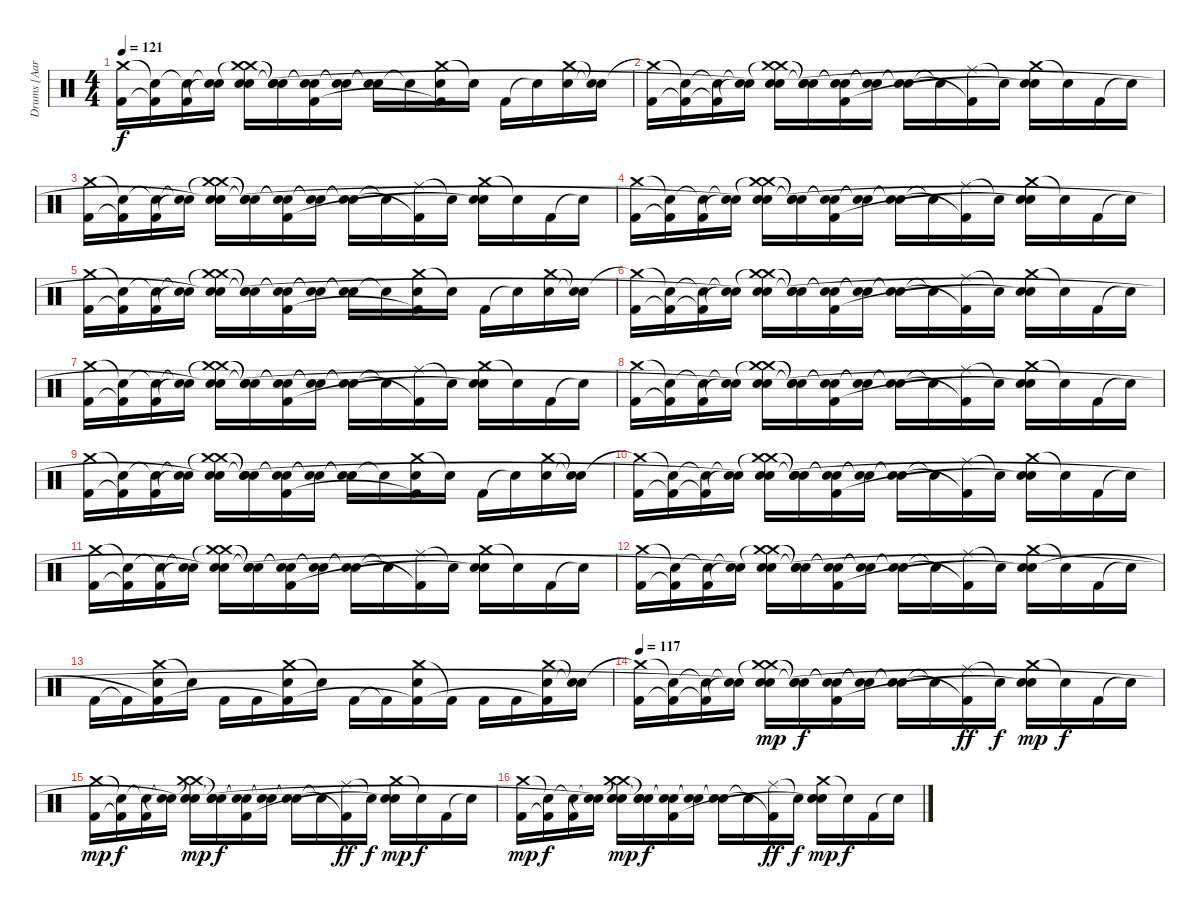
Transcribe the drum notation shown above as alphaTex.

\track ("Drums [Aaron Harris]" "Drums [Aar") {instrument percussion}
\staff {score}
\articulation defaults
\ts (4 4)
\tempo 121
\clef neutral
\ks c
("Crash medium (hit)" "Kick (hit) 2").16{dy f} ("Snare (hit)"{t} "Kick (hit) 2"{t}).16 ("Snare (hit)"{t} "Kick (hit) 2").16 ("Snare (hit)"{t} "Snare (hit)"{t}).16 ("Crash medium (hit)"{t} "Crash medium (hit)" "Electric Snare (hit)" "Snare (hit)"{t}).16 ("Snare (hit)"{t} "Snare (hit)"{t} "Snare (hit)"{t}).16 ("Snare (hit)"{t} "Snare (hit)"{t} "Kick (hit) 2").16 ("Snare (hit)"{t} "Snare (hit)"{t}).16 ("Snare (hit)"{t} "Snare (hit)"{t}).16 "Snare (hit)"{t}.16 ("Crash medium (hit)" "Electric Snare (hit)" "Kick (hit) 2"{t}).16 "Snare (hit)"{t}.16 "Kick (hit) 2".16 "Snare (hit)"{t}.16 ("Crash medium (hit)" "Electric Snare (hit)").16 ("Snare (hit)"{t} "Snare (hit)"{t}).16 |
("Crash medium (hit)"{t} "Kick (hit) 2").16 ("Snare (hit)"{t} "Kick (hit) 2"{t}).16 ("Snare (hit)"{t} "Kick (hit) 2"{t}).16 ("Snare (hit)"{t} "Snare (hit)"{t}).16 ("Crash medium (hit)"{t} "Crash medium (hit)" "Electric Snare (hit)" "Snare (hit)"{t}).16 ("Snare (hit)"{t} "Snare (hit)"{t} "Snare (hit)"{t}).16 ("Snare (hit)"{t} "Snare (hit)"{t} "Kick (hit) 2").16 ("Snare (hit)"{t} "Snare (hit)"{t}).16 ("Snare (hit)"{t} "Snare (hit)"{t}).16 "Snare (hit)"{t}.16 ("Ride (middle)" "Kick (hit) 2"{t}).16 "Snare (hit)"{t}.16 ("Crash medium (hit)" "Electric Snare (hit)" "Snare (hit)"{t}).16 "Snare (hit)"{t}.16 "Kick (hit) 2".16 "Snare (hit)"{t}.16 |
("Crash medium (hit)" "Kick (hit) 2").16 ("Snare (hit)"{t} "Kick (hit) 2"{t}).16 ("Snare (hit)"{t} "Kick (hit) 2").16 ("Snare (hit)"{t} "Snare (hit)"{t}).16 ("Crash medium (hit)"{t} "Crash medium (hit)" "Electric Snare (hit)" "Snare (hit)"{t}).16 ("Snare (hit)"{t} "Snare (hit)"{t} "Snare (hit)"{t}).16 ("Snare (hit)"{t} "Snare (hit)"{t} "Kick (hit) 2").16 ("Snare (hit)"{t} "Snare (hit)"{t}).16 ("Snare (hit)"{t} "Snare (hit)"{t}).16 "Snare (hit)"{t}.16 ("Ride (middle)" "Kick (hit) 2"{t}).16 "Snare (hit)"{t}.16 ("Crash medium (hit)" "Electric Snare (hit)" "Snare (hit)"{t}).16 "Snare (hit)"{t}.16 "Kick (hit) 2".16 "Snare (hit)"{t}.16 |
("Crash medium (hit)" "Kick (hit) 2").16 ("Snare (hit)"{t} "Kick (hit) 2"{t}).16 ("Snare (hit)"{t} "Kick (hit) 2").16 ("Snare (hit)"{t} "Snare (hit)"{t}).16 ("Crash medium (hit)"{t} "Crash medium (hit)" "Electric Snare (hit)" "Snare (hit)"{t}).16 ("Snare (hit)"{t} "Snare (hit)"{t} "Snare (hit)"{t}).16 ("Snare (hit)"{t} "Snare (hit)"{t} "Kick (hit) 2").16 ("Snare (hit)"{t} "Snare (hit)"{t}).16 ("Snare (hit)"{t} "Snare (hit)"{t}).16 "Snare (hit)"{t}.16 ("Ride (middle)" "Kick (hit) 2"{t}).16 "Snare (hit)"{t}.16 ("Crash medium (hit)" "Electric Snare (hit)" "Snare (hit)"{t}).16 "Snare (hit)"{t}.16 "Kick (hit) 2".16 "Snare (hit)"{t}.16 |
("Crash medium (hit)" "Kick (hit) 2").16 ("Snare (hit)"{t} "Kick (hit) 2"{t}).16 ("Snare (hit)"{t} "Kick (hit) 2").16 ("Snare (hit)"{t} "Snare (hit)"{t}).16 ("Crash medium (hit)"{t} "Crash medium (hit)" "Electric Snare (hit)" "Snare (hit)"{t}).16 ("Snare (hit)"{t} "Snare (hit)"{t} "Snare (hit)"{t}).16 ("Snare (hit)"{t} "Snare (hit)"{t} "Kick (hit) 2").16 ("Snare (hit)"{t} "Snare (hit)"{t}).16 ("Snare (hit)"{t} "Snare (hit)"{t}).16 "Snare (hit)"{t}.16 ("Crash medium (hit)" "Electric Snare (hit)" "Kick (hit) 2"{t}).16 "Snare (hit)"{t}.16 "Kick (hit) 2".16 "Snare (hit)"{t}.16 ("Crash medium (hit)" "Electric Snare (hit)").16 ("Snare (hit)"{t} "Snare (hit)"{t}).16 |
("Crash medium (hit)"{t} "Kick (hit) 2").16 ("Snare (hit)"{t} "Kick (hit) 2"{t}).16 ("Snare (hit)"{t} "Kick (hit) 2"{t}).16 ("Snare (hit)"{t} "Snare (hit)"{t}).16 ("Crash medium (hit)"{t} "Crash medium (hit)" "Electric Snare (hit)" "Snare (hit)"{t}).16 ("Snare (hit)"{t} "Snare (hit)"{t} "Snare (hit)"{t}).16 ("Snare (hit)"{t} "Snare (hit)"{t} "Kick (hit) 2").16 ("Snare (hit)"{t} "Snare (hit)"{t}).16 ("Snare (hit)"{t} "Snare (hit)"{t}).16 "Snare (hit)"{t}.16 ("Ride (middle)" "Kick (hit) 2"{t}).16 "Snare (hit)"{t}.16 ("Crash medium (hit)" "Electric Snare (hit)" "Snare (hit)"{t}).16 "Snare (hit)"{t}.16 "Kick (hit) 2".16 "Snare (hit)"{t}.16 |
("Crash medium (hit)" "Kick (hit) 2").16 ("Snare (hit)"{t} "Kick (hit) 2"{t}).16 ("Snare (hit)"{t} "Kick (hit) 2").16 ("Snare (hit)"{t} "Snare (hit)"{t}).16 ("Crash medium (hit)"{t} "Crash medium (hit)" "Electric Snare (hit)" "Snare (hit)"{t}).16 ("Snare (hit)"{t} "Snare (hit)"{t} "Snare (hit)"{t}).16 ("Snare (hit)"{t} "Snare (hit)"{t} "Kick (hit) 2").16 ("Snare (hit)"{t} "Snare (hit)"{t}).16 ("Snare (hit)"{t} "Snare (hit)"{t}).16 "Snare (hit)"{t}.16 ("Ride (middle)" "Kick (hit) 2"{t}).16 "Snare (hit)"{t}.16 ("Crash medium (hit)" "Electric Snare (hit)" "Snare (hit)"{t}).16 "Snare (hit)"{t}.16 "Kick (hit) 2".16 "Snare (hit)"{t}.16 |
("Crash medium (hit)" "Kick (hit) 2").16 ("Snare (hit)"{t} "Kick (hit) 2"{t}).16 ("Snare (hit)"{t} "Kick (hit) 2").16 ("Snare (hit)"{t} "Snare (hit)"{t}).16 ("Crash medium (hit)"{t} "Crash medium (hit)" "Electric Snare (hit)" "Snare (hit)"{t}).16 ("Snare (hit)"{t} "Snare (hit)"{t} "Snare (hit)"{t}).16 ("Snare (hit)"{t} "Snare (hit)"{t} "Kick (hit) 2").16 ("Snare (hit)"{t} "Snare (hit)"{t}).16 ("Snare (hit)"{t} "Snare (hit)"{t}).16 "Snare (hit)"{t}.16 ("Ride (middle)" "Kick (hit) 2"{t}).16 "Snare (hit)"{t}.16 ("Crash medium (hit)" "Electric Snare (hit)" "Snare (hit)"{t}).16 "Snare (hit)"{t}.16 "Kick (hit) 2".16 "Snare (hit)"{t}.16 |
("Crash medium (hit)" "Kick (hit) 2").16 ("Snare (hit)"{t} "Kick (hit) 2"{t}).16 ("Snare (hit)"{t} "Kick (hit) 2").16 ("Snare (hit)"{t} "Snare (hit)"{t}).16 ("Crash medium (hit)"{t} "Crash medium (hit)" "Electric Snare (hit)" "Snare (hit)"{t}).16 ("Snare (hit)"{t} "Snare (hit)"{t} "Snare (hit)"{t}).16 ("Snare (hit)"{t} "Snare (hit)"{t} "Kick (hit) 2").16 ("Snare (hit)"{t} "Snare (hit)"{t}).16 ("Snare (hit)"{t} "Snare (hit)"{t}).16 "Snare (hit)"{t}.16 ("Crash medium (hit)" "Electric Snare (hit)" "Kick (hit) 2"{t}).16 "Snare (hit)"{t}.16 "Kick (hit) 2".16 "Snare (hit)"{t}.16 ("Crash medium (hit)" "Electric Snare (hit)").16 ("Snare (hit)"{t} "Snare (hit)"{t}).16 |
("Crash medium (hit)"{t} "Kick (hit) 2").16 ("Snare (hit)"{t} "Kick (hit) 2"{t}).16 ("Snare (hit)"{t} "Kick (hit) 2"{t}).16 ("Snare (hit)"{t} "Snare (hit)"{t}).16 ("Crash medium (hit)"{t} "Crash medium (hit)" "Electric Snare (hit)" "Snare (hit)"{t}).16 ("Snare (hit)"{t} "Snare (hit)"{t} "Snare (hit)"{t}).16 ("Snare (hit)"{t} "Snare (hit)"{t} "Kick (hit) 2").16 ("Snare (hit)"{t} "Snare (hit)"{t}).16 ("Snare (hit)"{t} "Snare (hit)"{t}).16 "Snare (hit)"{t}.16 ("Ride (middle)" "Kick (hit) 2"{t}).16 "Snare (hit)"{t}.16 ("Crash medium (hit)" "Electric Snare (hit)" "Snare (hit)"{t}).16 "Snare (hit)"{t}.16 "Kick (hit) 2".16 "Snare (hit)"{t}.16 |
("Crash medium (hit)" "Kick (hit) 2").16 ("Snare (hit)"{t} "Kick (hit) 2"{t}).16 ("Snare (hit)"{t} "Kick (hit) 2").16 ("Snare (hit)"{t} "Snare (hit)"{t}).16 ("Crash medium (hit)"{t} "Crash medium (hit)" "Electric Snare (hit)" "Snare (hit)"{t}).16 ("Snare (hit)"{t} "Snare (hit)"{t} "Snare (hit)"{t}).16 ("Snare (hit)"{t} "Snare (hit)"{t} "Kick (hit) 2").16 ("Snare (hit)"{t} "Snare (hit)"{t}).16 ("Snare (hit)"{t} "Snare (hit)"{t}).16 "Snare (hit)"{t}.16 ("Ride (middle)" "Kick (hit) 2"{t}).16 "Snare (hit)"{t}.16 ("Crash medium (hit)" "Electric Snare (hit)" "Snare (hit)"{t}).16 "Snare (hit)"{t}.16 "Kick (hit) 2".16 "Snare (hit)"{t}.16 |
("Crash medium (hit)" "Kick (hit) 2").16 ("Snare (hit)"{t} "Kick (hit) 2"{t}).16 ("Snare (hit)"{t} "Kick (hit) 2").16 ("Snare (hit)"{t} "Snare (hit)"{t}).16 ("Crash medium (hit)"{t} "Crash medium (hit)" "Electric Snare (hit)" "Snare (hit)"{t}).16 ("Snare (hit)"{t} "Snare (hit)"{t} "Snare (hit)"{t}).16 ("Snare (hit)"{t} "Snare (hit)"{t} "Kick (hit) 2").16 ("Snare (hit)"{t} "Snare (hit)"{t}).16 ("Snare (hit)"{t} "Snare (hit)"{t}).16 "Snare (hit)"{t}.16 ("Ride (middle)" "Kick (hit) 2"{t}).16 "Snare (hit)"{t}.16 ("Crash medium (hit)" "Electric Snare (hit)" "Snare (hit)"{t}).16 "Snare (hit)"{t}.16 "Kick (hit) 2".16 "Snare (hit)"{t}.16 |
"Kick (hit) 2".16 "Kick (hit) 2"{t}.16 ("Crash medium (hit)" "Electric Snare (hit)" "Kick (hit) 2"{t}).16 "Snare (hit)"{t}.16 "Kick (hit) 2".16 "Kick (hit) 2".16 ("Crash medium (hit)" "Electric Snare (hit)" "Kick (hit) 2"{t}).16 "Snare (hit)"{t}.16 "Kick (hit) 2".16 "Kick (hit) 2"{t}.16 ("Crash medium (hit)" "Electric Snare (hit)" "Kick (hit) 2"{t}).16 "Kick (hit) 2"{t}.16 "Kick (hit) 2".16 "Kick (hit) 2".16 ("Crash medium (hit)" "Electric Snare (hit)" "Kick (hit) 2"{t}).16 ("Snare (hit)"{t} "Snare (hit)"{t}).16 |
\tempo 117
("Crash medium (hit)"{t} "Kick (hit) 2").16 ("Snare (hit)"{t} "Kick (hit) 2"{t}).16 ("Snare (hit)"{t} "Kick (hit) 2"{t}).16 ("Snare (hit)"{t} "Snare (hit)"{t}).16 ("Crash medium (hit)"{t} "Crash medium (hit)" "Electric Snare (hit)" "Snare (hit)"{t}).16{dy mp} ("Snare (hit)"{t} "Snare (hit)"{t} "Snare (hit)"{t}).16{dy f} ("Snare (hit)"{t} "Snare (hit)"{t} "Kick (hit) 2").16 ("Snare (hit)"{t} "Snare (hit)"{t}).16 ("Snare (hit)"{t} "Snare (hit)"{t}).16 "Snare (hit)"{t}.16 ("Ride (middle)" "Kick (hit) 2"{t}).16{dy ff} "Snare (hit)"{t}.16{dy f} ("Crash medium (hit)" "Electric Snare (hit)" "Snare (hit)"{t}).16{dy mp} "Snare (hit)"{t}.16{dy f} "Kick (hit) 2".16 "Snare (hit)"{t}.16 |
("Crash medium (hit)" "Kick (hit) 2").16{dy mp} ("Snare (hit)"{t} "Kick (hit) 2"{t}).16{dy f} ("Snare (hit)"{t} "Kick (hit) 2").16 ("Snare (hit)"{t} "Snare (hit)"{t}).16 ("Crash medium (hit)"{t} "Crash medium (hit)" "Electric Snare (hit)" "Snare (hit)"{t}).16{dy mp} ("Snare (hit)"{t} "Snare (hit)"{t} "Snare (hit)"{t}).16{dy f} ("Snare (hit)"{t} "Snare (hit)"{t} "Kick (hit) 2").16 ("Snare (hit)"{t} "Snare (hit)"{t}).16 ("Snare (hit)"{t} "Snare (hit)"{t}).16 "Snare (hit)"{t}.16 ("Ride (middle)" "Kick (hit) 2"{t}).16{dy ff} "Snare (hit)"{t}.16{dy f} ("Crash medium (hit)" "Electric Snare (hit)" "Snare (hit)"{t}).16{dy mp} "Snare (hit)"{t}.16{dy f} "Kick (hit) 2".16 "Snare (hit)"{t}.16 |
("Crash medium (hit)" "Kick (hit) 2").16{dy mp} ("Snare (hit)"{t} "Kick (hit) 2"{t}).16{dy f} ("Snare (hit)"{t} "Kick (hit) 2").16 ("Snare (hit)"{t} "Snare (hit)"{t}).16 ("Crash medium (hit)"{t} "Crash medium (hit)" "Electric Snare (hit)" "Snare (hit)"{t}).16{dy mp} ("Snare (hit)"{t} "Snare (hit)"{t} "Snare (hit)"{t}).16{dy f} ("Snare (hit)"{t} "Snare (hit)"{t} "Kick (hit) 2").16 ("Snare (hit)"{t} "Snare (hit)"{t}).16 ("Snare (hit)"{t} "Snare (hit)"{t}).16 "Snare (hit)"{t}.16 ("Ride (middle)" "Kick (hit) 2"{t}).16{dy ff} "Snare (hit)"{t}.16{dy f} ("Crash medium (hit)" "Electric Snare (hit)" "Snare (hit)"{t}).16{dy mp} "Snare (hit)"{t}.16{dy f} "Kick (hit) 2".16 "Snare (hit)"{t}.16
